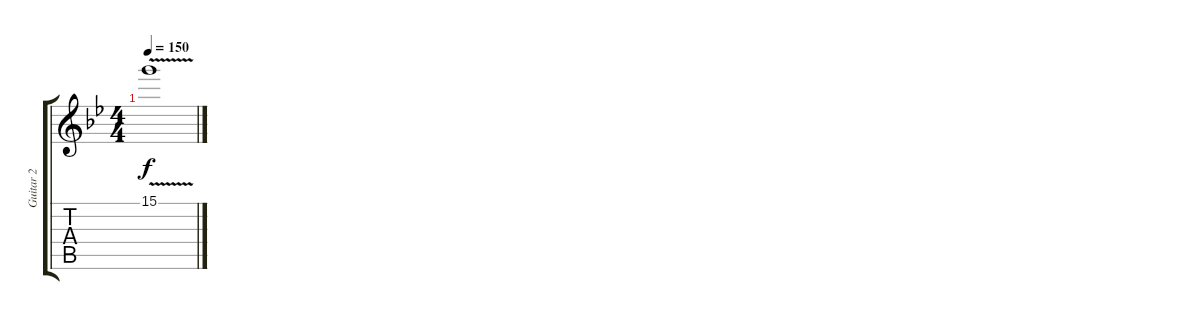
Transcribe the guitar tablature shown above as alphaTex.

\track ("Guitar 2" "Guitar 2") {instrument overdrivenguitar}
\staff {score tabs}
\tuning (E4 B3 G3 D3 A2 E2) {hide}
\ts (4 4)
\tempo 150
\clef g2
\ks gminor
15.1{v}.1{dy f}
